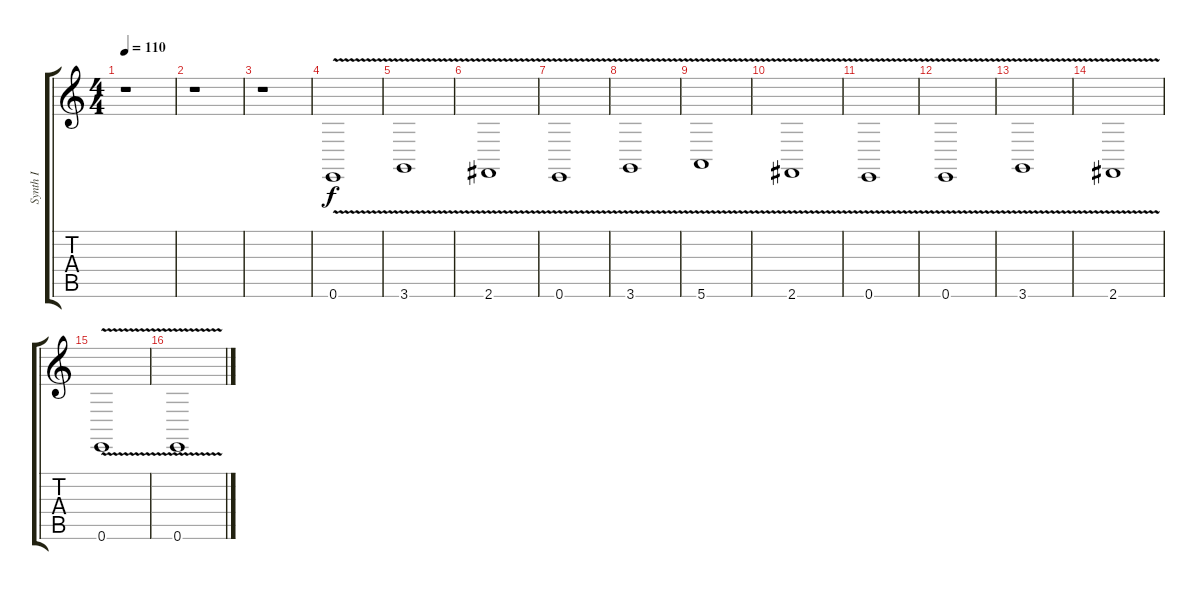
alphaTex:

\track ("Synth I" "Synth I") {instrument stringensemble2}
\staff {score tabs}
\tuning (E4 B3 G3 D3 A2 E2) {hide}
\ts (4 4)
\tempo 110
\clef g2
\ks c
r.1{dy f instrument stringensemble2} |
r.1 |
r.1 |
0.6{v}.1 |
3.6{v}.1 |
2.6{v}.1 |
0.6{v}.1 |
3.6{v}.1 |
5.6{v}.1 |
2.6{v}.1 |
0.6{v}.1 |
0.6{v}.1 |
3.6{v}.1 |
2.6{v}.1 |
0.6{v}.1 |
0.6{v}.1
